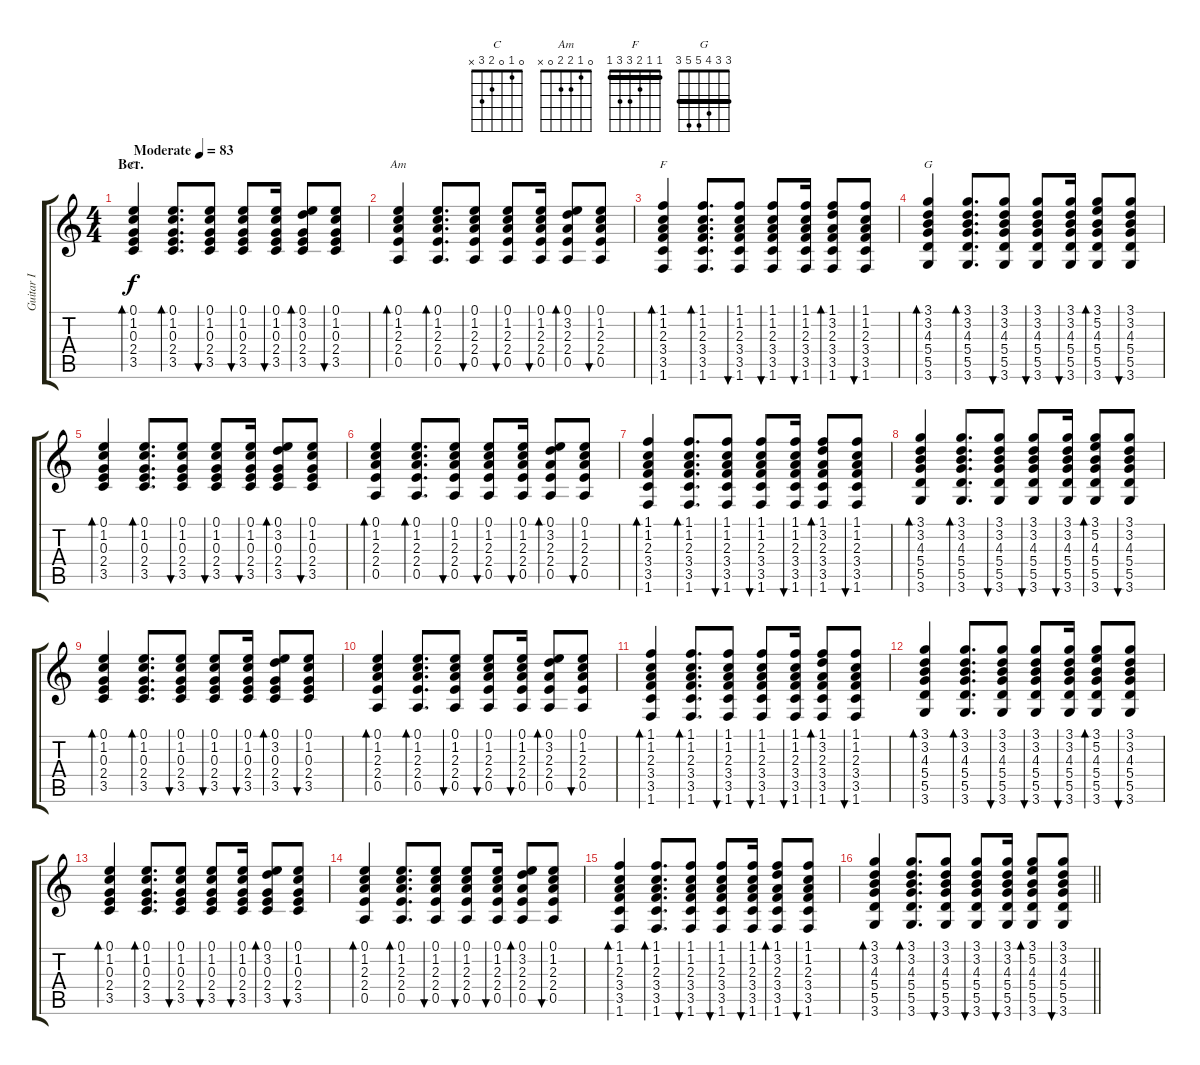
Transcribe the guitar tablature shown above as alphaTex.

\track ("Guitar I" "Guitar I") {instrument acousticguitarnylon}
\staff {score tabs}
\tuning (E4 B3 G3 D3 A2 E2) {hide}
\chord ("C" 0 1 0 2 3 x)
\chord ("Am" 0 1 2 2 0 x)
\chord ("F" 1 1 2 3 3 1) {barre 1}
\chord ("G" 3 3 4 5 5 3) {barre 3}
\ts (4 4)
\section ("" "Вст.")
\tempo (83 "Moderate")
\clef g2
\ks c
(0.1 1.2 0.3 2.4 3.5).4{bd 60 ch "C" dy f instrument acousticguitarnylon} (0.1 1.2 0.3 2.4 3.5).8{d bd 60} (0.1 1.2 0.3 2.4 3.5).8{bu 60} (0.1 1.2 0.3 2.4 3.5).8{bu 60} (0.1 1.2 0.3 2.4 3.5).16{bu 60} (0.1 3.2 0.3 2.4 3.5).8{bd 60} (0.1 1.2 0.3 2.4 3.5).8{bu 60} |
(0.1 1.2 2.3 2.4 0.5).4{bd 60 ch "Am"} (0.1 1.2 2.3 2.4 0.5).8{d bd 60} (0.1 1.2 2.3 2.4 0.5).8{bu 60} (0.1 1.2 2.3 2.4 0.5).8{bu 60} (0.1 1.2 2.3 2.4 0.5).16{bu 60} (0.1 3.2 2.3 2.4 0.5).8{bd 60} (0.1 1.2 2.3 2.4 0.5).8{bu 60} |
(1.1 1.2 2.3 3.4 3.5 1.6).4{bd 60 ch "F"} (1.1 1.2 2.3 3.4 3.5 1.6).8{d bd 60} (1.1 1.2 2.3 3.4 3.5 1.6).8{bu 60} (1.1 1.2 2.3 3.4 3.5 1.6).8{bu 60} (1.1 1.2 2.3 3.4 3.5 1.6).16{bu 60} (1.1 3.2 2.3 3.4 3.5 1.6).8{bd 60} (1.1 1.2 2.3 3.4 3.5 1.6).8{bu 60} |
(3.1 3.2 4.3 5.4 5.5 3.6).4{bd 60 ch "G"} (3.1 3.2 4.3 5.4 5.5 3.6).8{d bd 60} (3.1 3.2 4.3 5.4 5.5 3.6).8{bu 60} (3.1 3.2 4.3 5.4 5.5 3.6).8{bu 60} (3.1 3.2 4.3 5.4 5.5 3.6).16{bu 60} (3.1 5.2 4.3 5.4 5.5 3.6).8{bd 60} (3.1 3.2 4.3 5.4 5.5 3.6).8{bu 60} |
(0.1 1.2 0.3 2.4 3.5).4{bd 60} (0.1 1.2 0.3 2.4 3.5).8{d bd 60} (0.1 1.2 0.3 2.4 3.5).8{bu 60} (0.1 1.2 0.3 2.4 3.5).8{bu 60} (0.1 1.2 0.3 2.4 3.5).16{bu 60} (0.1 3.2 0.3 2.4 3.5).8{bd 60} (0.1 1.2 0.3 2.4 3.5).8{bu 60} |
(0.1 1.2 2.3 2.4 0.5).4{bd 60} (0.1 1.2 2.3 2.4 0.5).8{d bd 60} (0.1 1.2 2.3 2.4 0.5).8{bu 60} (0.1 1.2 2.3 2.4 0.5).8{bu 60} (0.1 1.2 2.3 2.4 0.5).16{bu 60} (0.1 3.2 2.3 2.4 0.5).8{bd 60} (0.1 1.2 2.3 2.4 0.5).8{bu 60} |
(1.1 1.2 2.3 3.4 3.5 1.6).4{bd 60} (1.1 1.2 2.3 3.4 3.5 1.6).8{d bd 60} (1.1 1.2 2.3 3.4 3.5 1.6).8{bu 60} (1.1 1.2 2.3 3.4 3.5 1.6).8{bu 60} (1.1 1.2 2.3 3.4 3.5 1.6).16{bu 60} (1.1 3.2 2.3 3.4 3.5 1.6).8{bd 60} (1.1 1.2 2.3 3.4 3.5 1.6).8{bu 60} |
(3.1 3.2 4.3 5.4 5.5 3.6).4{bd 60} (3.1 3.2 4.3 5.4 5.5 3.6).8{d bd 60} (3.1 3.2 4.3 5.4 5.5 3.6).8{bu 60} (3.1 3.2 4.3 5.4 5.5 3.6).8{bu 60} (3.1 3.2 4.3 5.4 5.5 3.6).16{bu 60} (3.1 5.2 4.3 5.4 5.5 3.6).8{bd 60} (3.1 3.2 4.3 5.4 5.5 3.6).8{bu 60} |
(0.1 1.2 0.3 2.4 3.5).4{bd 60} (0.1 1.2 0.3 2.4 3.5).8{d bd 60} (0.1 1.2 0.3 2.4 3.5).8{bu 60} (0.1 1.2 0.3 2.4 3.5).8{bu 60} (0.1 1.2 0.3 2.4 3.5).16{bu 60} (0.1 3.2 0.3 2.4 3.5).8{bd 60} (0.1 1.2 0.3 2.4 3.5).8{bu 60} |
(0.1 1.2 2.3 2.4 0.5).4{bd 60} (0.1 1.2 2.3 2.4 0.5).8{d bd 60} (0.1 1.2 2.3 2.4 0.5).8{bu 60} (0.1 1.2 2.3 2.4 0.5).8{bu 60} (0.1 1.2 2.3 2.4 0.5).16{bu 60} (0.1 3.2 2.3 2.4 0.5).8{bd 60} (0.1 1.2 2.3 2.4 0.5).8{bu 60} |
(1.1 1.2 2.3 3.4 3.5 1.6).4{bd 60} (1.1 1.2 2.3 3.4 3.5 1.6).8{d bd 60} (1.1 1.2 2.3 3.4 3.5 1.6).8{bu 60} (1.1 1.2 2.3 3.4 3.5 1.6).8{bu 60} (1.1 1.2 2.3 3.4 3.5 1.6).16{bu 60} (1.1 3.2 2.3 3.4 3.5 1.6).8{bd 60} (1.1 1.2 2.3 3.4 3.5 1.6).8{bu 60} |
(3.1 3.2 4.3 5.4 5.5 3.6).4{bd 60} (3.1 3.2 4.3 5.4 5.5 3.6).8{d bd 60} (3.1 3.2 4.3 5.4 5.5 3.6).8{bu 60} (3.1 3.2 4.3 5.4 5.5 3.6).8{bu 60} (3.1 3.2 4.3 5.4 5.5 3.6).16{bu 60} (3.1 5.2 4.3 5.4 5.5 3.6).8{bd 60} (3.1 3.2 4.3 5.4 5.5 3.6).8{bu 60} |
(0.1 1.2 0.3 2.4 3.5).4{bd 60} (0.1 1.2 0.3 2.4 3.5).8{d bd 60} (0.1 1.2 0.3 2.4 3.5).8{bu 60} (0.1 1.2 0.3 2.4 3.5).8{bu 60} (0.1 1.2 0.3 2.4 3.5).16{bu 60} (0.1 3.2 0.3 2.4 3.5).8{bd 60} (0.1 1.2 0.3 2.4 3.5).8{bu 60} |
(0.1 1.2 2.3 2.4 0.5).4{bd 60} (0.1 1.2 2.3 2.4 0.5).8{d bd 60} (0.1 1.2 2.3 2.4 0.5).8{bu 60} (0.1 1.2 2.3 2.4 0.5).8{bu 60} (0.1 1.2 2.3 2.4 0.5).16{bu 60} (0.1 3.2 2.3 2.4 0.5).8{bd 60} (0.1 1.2 2.3 2.4 0.5).8{bu 60} |
(1.1 1.2 2.3 3.4 3.5 1.6).4{bd 60} (1.1 1.2 2.3 3.4 3.5 1.6).8{d bd 60} (1.1 1.2 2.3 3.4 3.5 1.6).8{bu 60} (1.1 1.2 2.3 3.4 3.5 1.6).8{bu 60} (1.1 1.2 2.3 3.4 3.5 1.6).16{bu 60} (1.1 3.2 2.3 3.4 3.5 1.6).8{bd 60} (1.1 1.2 2.3 3.4 3.5 1.6).8{bu 60} |
\barLineRight lightlight
(3.1 3.2 4.3 5.4 5.5 3.6).4{bd 60} (3.1 3.2 4.3 5.4 5.5 3.6).8{d bd 60} (3.1 3.2 4.3 5.4 5.5 3.6).8{bu 60} (3.1 3.2 4.3 5.4 5.5 3.6).8{bu 60} (3.1 3.2 4.3 5.4 5.5 3.6).16{bu 60} (3.1 5.2 4.3 5.4 5.5 3.6).8{bd 60} (3.1 3.2 4.3 5.4 5.5 3.6).8{bu 60}
